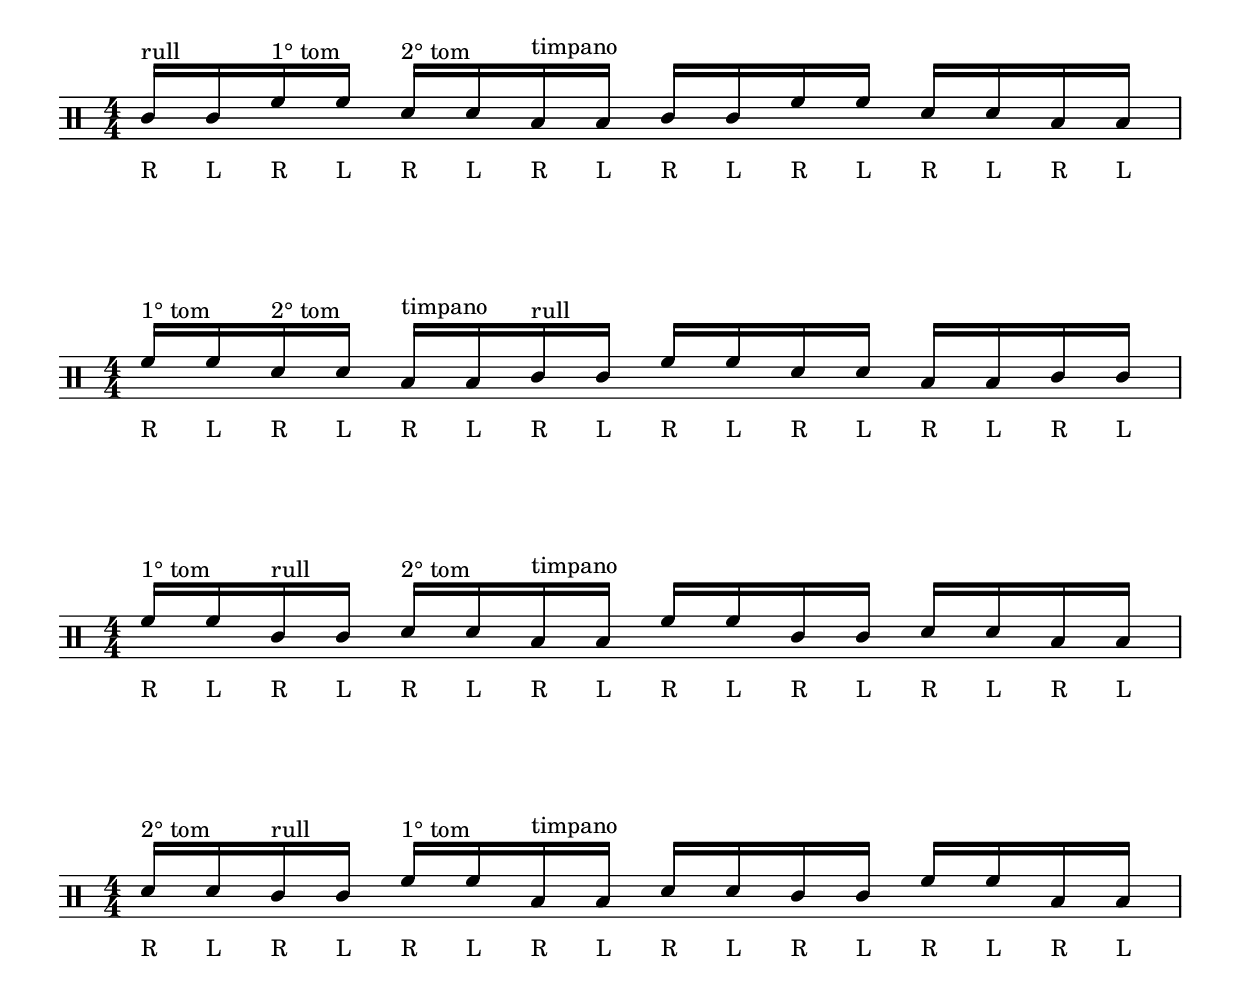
\version "2.18.2"
\include "../layout/layout.ly"

\score {
  \new DrumStaff <<
    \drummode {
      \time 4/4
      <<
        \new DrumVoice {
          \voiceUP
	  sn16\rid^\markup {rull}    sn\led
	  ht\rid^\markup {1° tom}    ht\led
	  mt16\rid^\markup {2° tom}  mt\led
	  ft\rid^\markup {timpano}   ft\led

	  sn16\rid  sn\led
	  ht\rid    ht\led
	  mt16\rid  mt\led
	  ft\rid    ft\led
        }
      >>
    }
  >>
}

\score {
  \new DrumStaff <<
    \drummode {
      \time 4/4
      <<
        \new DrumVoice {
          \voiceUP
	  ht\rid^\markup {1° tom}    ht\led
	  mt16\rid^\markup {2° tom}  mt\led
	  ft\rid^\markup {timpano}   ft\led
	  sn16\rid^\markup {rull}    sn\led

	  ht\rid    ht\led
	  mt16\rid  mt\led
	  ft\rid    ft\led
	  sn16\rid  sn\led
        }
      >>
    }
  >>
}

\score {
  \new DrumStaff <<
    \drummode {
      \time 4/4
      <<
        \new DrumVoice {
          \voiceUP
	  ht\rid^\markup {1° tom}    ht\led
	  sn16\rid^\markup {rull}    sn\led
	  mt16\rid^\markup {2° tom}  mt\led
	  ft\rid^\markup {timpano}   ft\led

	  ht\rid    ht\led
	  sn16\rid  sn\led
	  mt16\rid  mt\led
	  ft\rid    ft\led
        }
      >>
    }
  >>
}

\score {
  \new DrumStaff <<
    \drummode {
      \time 4/4
      <<
        \new DrumVoice {
          \voiceUP
	  mt16\rid^\markup {2° tom}  mt\led
	  sn16\rid^\markup {rull}    sn\led
	  ht\rid^\markup {1° tom}    ht\led
	  ft\rid^\markup {timpano}   ft\led

	  mt16\rid  mt\led
	  sn16\rid  sn\led
	  ht\rid    ht\led
	  ft\rid    ft\led
        }
      >>
    }
  >>
}
